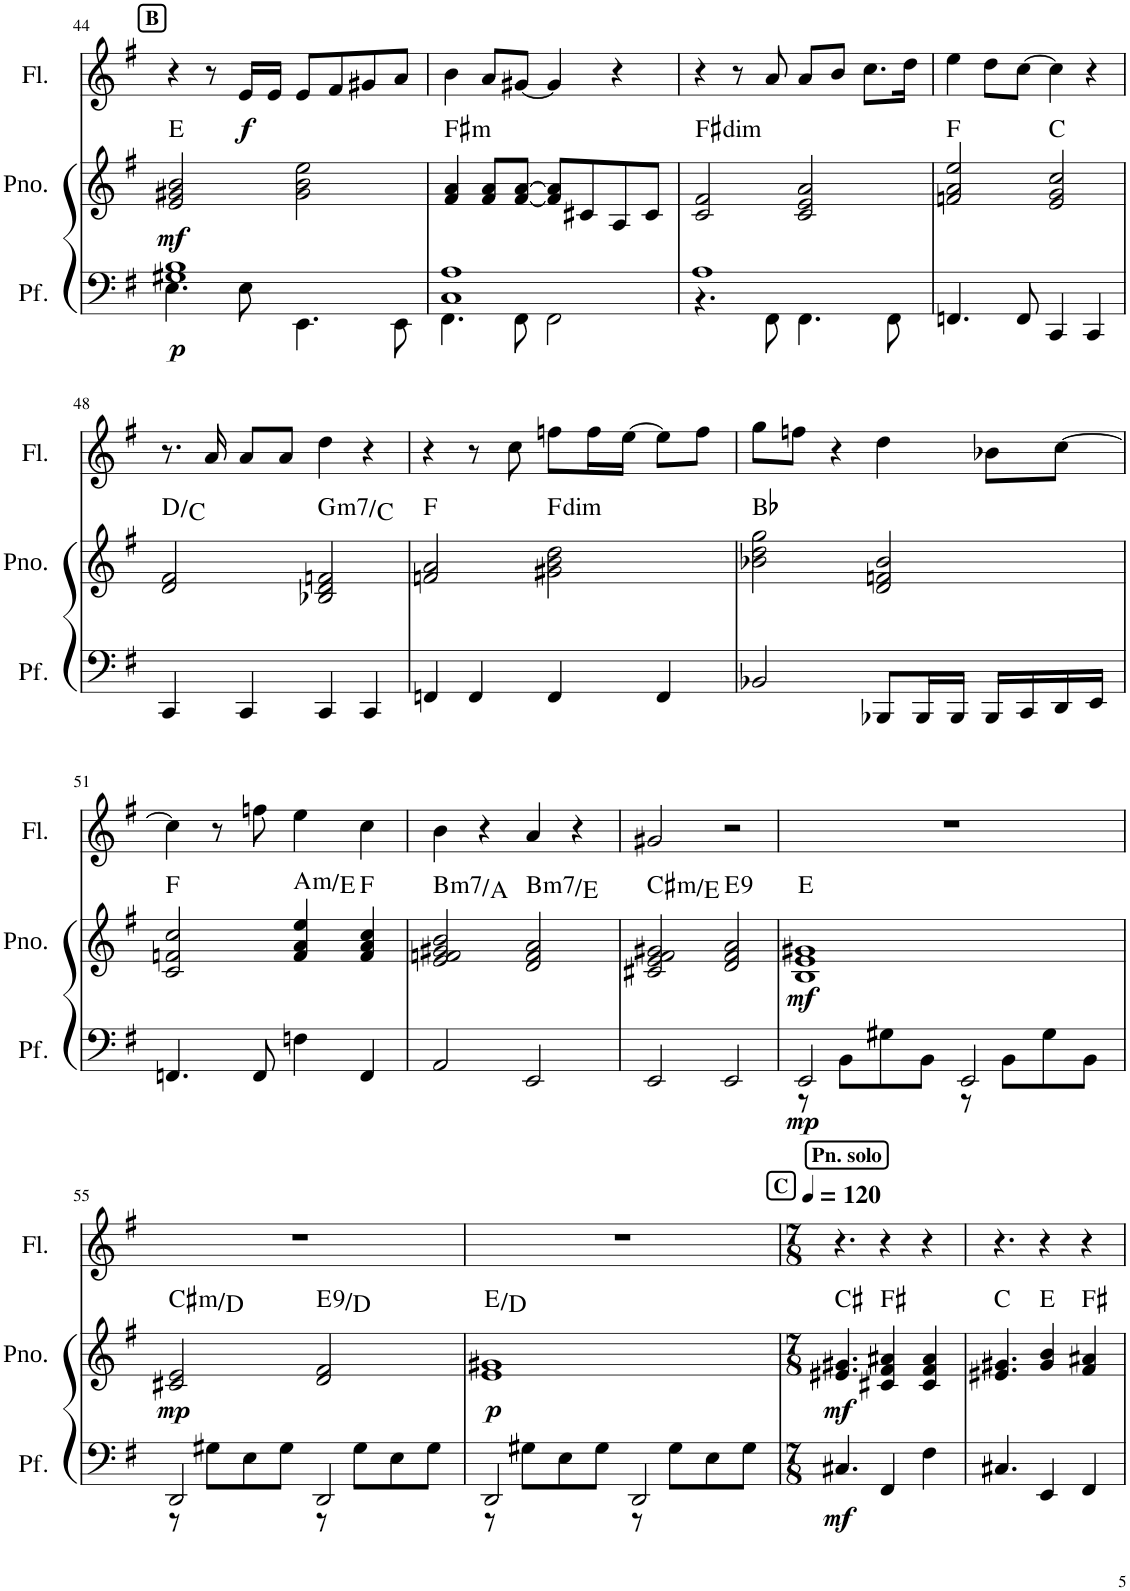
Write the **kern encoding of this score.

**kern	**dynam	**kern	**dynam	**harte	**kern	**dynam
*part3	*part3	*part2	*part2	*part2	*part1	*part1
*staff3	*staff3	*staff2	*staff2	*	*staff1	*staff1
*I"Piano	*	*I"Piano	*	*	*I"Flauto	*
*	*	*I'Pno.	*	*	*I'Fl.	*
!!LO:PB:g=z
*clefF4	*	*clefG2	*	*	*clefG2	*
*k[f#]	*	*k[f#]	*	*	*k[f#]	*
*M4/4	*	*M4/4	*	*	*M4/4	*
!!LO:REH:place=s1:a:B:cj:t=B
=44	=44	=44	=44	=44	=44	=44
*^	*	*	*	*	*	*
!	!	!LO:DY:b	!	!LO:DY:b	!	!	!
4.E\	1G#X 1B	p	2e/ 2g#X/ 2b/	mf	E:maj	4r	.
.	.	.	.	.	.	8r	.
!	!	!	!	!	!	!	!LO:DY:b
8E\	.	.	.	.	.	16e/LL	f
.	.	.	.	.	.	16e/JJ	.
4.EE\	.	.	2g#\ 2b\ 2ee\	.	.	8e/L	.
.	.	.	.	.	.	8f#/	.
.	.	.	.	.	.	8g#X/	.
8EE\	.	.	.	.	.	8a/J	.
=45	=45	=45	=45	=45	=45	=45	=45
!	!	!	!	!	!LO:H:kt=m	!	!
4.FF#\	1C 1A	.	4f#/ 4a/	.	F#:min	4b\	.
.	.	.	8f#/ 8a/L	.	.	8a/L	.
8FF#\	.	.	[8f#/ [8a/J	.	.	[8g#X/J	.
2FF#\	.	.	8f#/] 8a/]L	.	.	4g#/]	.
.	.	.	8c#X/	.	.	.	.
.	.	.	8A/	.	.	4r	.
.	.	.	8c#/J	.	.	.	.
=46	=46	=46	=46	=46	=46	=46	=46
!	!	!	!	!	!LO:H:kt=dim	!	!
1A	4.r	.	2c/ 2f#/	.	F#:dim	4r	.
.	.	.	.	.	.	8r	.
.	8FF#\	.	.	.	.	8a/	.
.	4.FF#\	.	2c/ 2e/ 2a/	.	.	8a/L	.
.	.	.	.	.	.	8b/J	.
.	.	.	.	.	.	8.cc\L	.
.	8FF#\	.	.	.	.	.	.
.	.	.	.	.	.	16dd\Jk	.
*v	*v	*	*	*	*	*	*
=47	=47	=47	=47	=47	=47	=47
4.FFn/	.	2fn/ 2a/ 2ee/	.	F:maj	4ee\	.
.	.	.	.	.	8dd\L	.
8FF/	.	.	.	.	[8cc\J	.
4CC/	.	2e/ 2g/ 2cc/	.	C:maj	4cc\]	.
4CC/	.	.	.	.	4r	.
!!LO:LB:g=z
=48	=48	=48	=48	=48	=48	=48
4CC/	.	2d/ 2f#/	.	D:maj/b7	8.r	.
.	.	.	.	.	16a/	.
4CC/	.	.	.	.	8a/L	.
.	.	.	.	.	8a/J	.
!	!	!	!	!LO:H:kt=m7	!	!
4CC/	.	2B-X/ 2d/ 2fn/	.	G:min7/4	4dd\	.
4CC/	.	.	.	.	4r	.
=49	=49	=49	=49	=49	=49	=49
4FFn/	.	2fn/ 2a/	.	F:maj	4r	.
4FF/	.	.	.	.	8r	.
.	.	.	.	.	8cc\	.
!	!	!	!	!LO:H:kt=dim	!	!
4FF/	.	2g#X\ 2b\ 2dd\	.	F:dim	8ffn\L	.
.	.	.	.	.	16ff\L	.
.	.	.	.	.	[16ee\JJ	.
4FF/	.	.	.	.	8ee\L]	.
.	.	.	.	.	8ff\J	.
=50	=50	=50	=50	=50	=50	=50
2BB-X/	.	2b-X\ 2dd\ 2gg\	.	Bb:maj	8gg\L	.
.	.	.	.	.	8ffn\J	.
.	.	.	.	.	4r	.
8BBB-X/L	.	2d/ 2fn/ 2b-/	.	.	4dd\	.
16BBB-/L	.	.	.	.	.	.
16BBB-/JJ	.	.	.	.	.	.
16BBB-/LL	.	.	.	.	8b-X\L	.
16CC/	.	.	.	.	.	.
16DD/	.	.	.	.	[8cc\J	.
16EE/JJ	.	.	.	.	.	.
!!LO:LB:g=z
=51	=51	=51	=51	=51	=51	=51
4.FFn/	.	2c/ 2fn/ 2cc/	.	F:maj	4cc\]	.
.	.	.	.	.	8r	.
8FF/	.	.	.	.	8ffn\	.
!	!	!	!	!LO:H:kt=m	!	!
4Fn\	.	4f/ 4a/ 4ee/	.	A:min/5	4ee\	.
4FF/	.	4f/ 4a/ 4cc/	.	F:maj	4cc\	.
=52	=52	=52	=52	=52	=52	=52
!	!	!	!	!LO:H:kt=m7	!	!
2AA/	.	2e/ 2fn/ 2g#X/ 2b/	.	B:min7/b7	4b\	.
.	.	.	.	.	4r	.
!	!	!	!	!LO:H:kt=m7	!	!
2EE/	.	2d/ 2f/ 2a/	.	B:min7/4	4a/	.
.	.	.	.	.	4r	.
=53	=53	=53	=53	=53	=53	=53
!	!	!	!	!LO:H:kt=m	!	!
2EE/	.	2c#X/ 2e/ 2f#/ 2g#X/	.	C#:min/b3	2g#X/	.
!	!	!	!	!LO:H:kt=9	!	!
2EE/	.	2d/ 2f#/ 2a/	.	E:9	2r	.
=54	=54	=54	=54	=54	=54	=54
*^	*	*	*	*	*	*
!	!	!LO:DY:b	!	!LO:DY:b	!	!	!
2EE/	8r	mp	1B 1e 1g#X	mf	E:maj	1r	.
.	8BB\L	.	.	.	.	.	.
.	8G#X\	.	.	.	.	.	.
.	8BB\J	.	.	.	.	.	.
2EE/	8r	.	.	.	.	.	.
.	8BB\L	.	.	.	.	.	.
.	8G#\	.	.	.	.	.	.
.	8BB\J	.	.	.	.	.	.
!!LO:LB:g=z
=55	=55	=55	=55	=55	=55	=55	=55
!	!	!	!	!LO:DY:b	!LO:H:kt=m	!	!
2DD/	8r	.	2c#X/ 2e/	mp	C#:min/b2	1r	.
.	8G#X\L	.	.	.	.	.	.
.	8E\	.	.	.	.	.	.
.	8G#\J	.	.	.	.	.	.
!	!	!	!	!	!LO:H:kt=9	!	!
2DD/	8r	.	2d/ 2f#/	.	E:9/b7	.	.
.	8G#\L	.	.	.	.	.	.
.	8E\	.	.	.	.	.	.
.	8G#\J	.	.	.	.	.	.
=56	=56	=56	=56	=56	=56	=56	=56
!	!	!	!	!LO:DY:b	!	!	!
2DD/	8r	.	1e 1g#X	p	E:maj/b7	1r	.
.	8G#X\L	.	.	.	.	.	.
.	8E\	.	.	.	.	.	.
.	8G#\J	.	.	.	.	.	.
2DD/	8r	.	.	.	.	.	.
.	8G#\L	.	.	.	.	.	.
.	8E\	.	.	.	.	.	.
.	8G#\J	.	.	.	.	.	.
*v	*v	*	*	*	*	*	*
=57	=57	=57	=57	=57	=57	=57
!!LO:REH:place=s1:a:B:cj:t=Pn. solo
!!LO:REH:place=s1:a:B:cj:t=C
*M7/8	*	*M7/8	*	*	*M7/8	*
*	*	*	*	*	*MM120	*
*^	*	*	*	*	*	*
!	!	!LO:DY:b	!	!LO:DY:b	!	!	!
*v	*v	*	*	*	*	*	*
4.C#X/	mf	4.e#X/ 4.g#X/	mf	C#:maj	4.r	.
4FF#/	.	4c#X/ 4f#/ 4a#X/	.	F#:maj	4r	.
4F#\	.	4c#/ 4f#/ 4a#/	.	.	4r	.
=58	=58	=58	=58	=58	=58	=58
4.C#X/	.	4.e#X/ 4.g#X/	.	C:maj	4.r	.
4EE/	.	4g#/ 4b/	.	E:maj	4r	.
4FF#/	.	4f#/ 4a#X/	.	F#:maj	4r	.
=	=	=	=	=	=	=
*-	*-	*-	*-	*-	*-	*-
